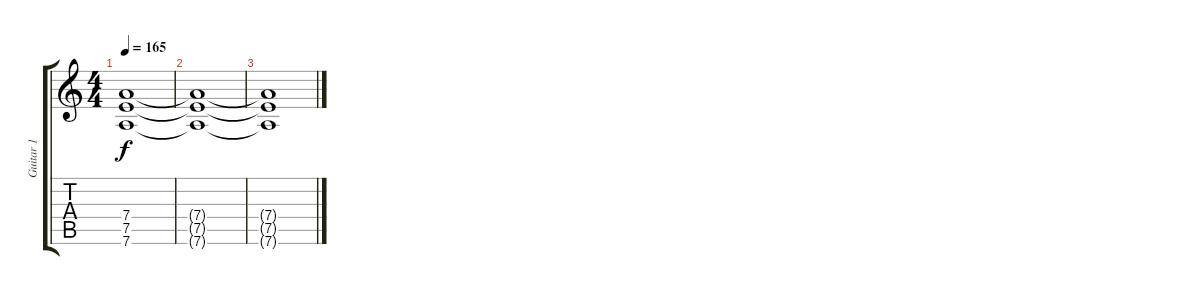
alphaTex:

\track ("Guitar 1" "Guitar 1") {instrument overdrivenguitar}
\staff {score tabs}
\tuning (E4 B3 G3 D3 A2 D2) {hide}
\ts (4 4)
\tempo 165
\clef g2
\ks c
(7.4{t} 7.5{t} 7.6{t}).1{dy f} |
(7.4{t} 7.5{t} 7.6{t}).1 |
(7.4{t} 7.5{t} 7.6{t}).1
